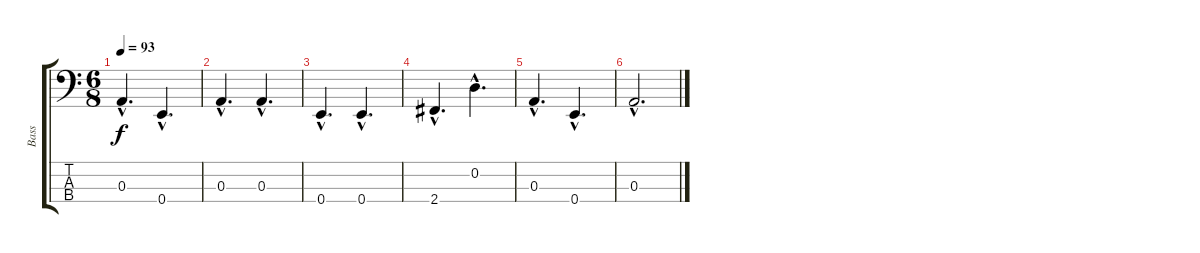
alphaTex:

\track ("Bass" "Bass") {instrument fretlessbass}
\staff {score tabs}
\tuning (G2 D2 A1 E1) {hide}
\ts (6 8)
\tempo 93
\clef f4
\ks c
0.3{hac}.4{d dy f} 0.4{hac}.4{d} |
0.3{hac}.4{d} 0.3{hac}.4{d} |
0.4{hac}.4{d} 0.4{hac}.4{d} |
2.4{hac}.4{d} 0.2{hac}.4{d} |
0.3{hac}.4{d} 0.4{hac}.4{d} |
0.3{hac}.2{d}
